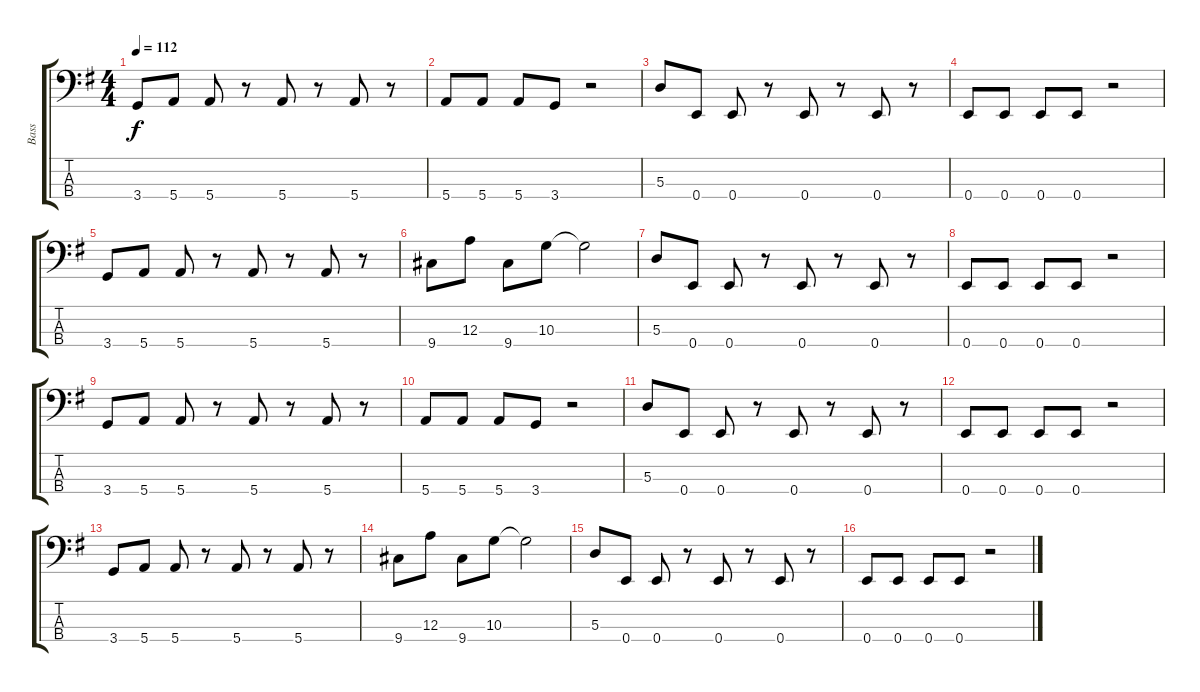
\track ("Bass" "Bass") {instrument electricbassfinger}
\staff {score tabs}
\tuning (G2 D2 A1 E1) {hide}
\ts (4 4)
\tempo 112
\clef f4
\ks g
3.4.8{dy f} 5.4.8 5.4.8 r.8 5.4.8 r.8 5.4.8 r.8 |
5.4.8 5.4.8 5.4.8 3.4.8 r.2 |
5.3.8 0.4.8 0.4.8 r.8 0.4.8 r.8 0.4.8 r.8 |
0.4.8 0.4.8 0.4.8 0.4.8 r.2 |
3.4.8 5.4.8 5.4.8 r.8 5.4.8 r.8 5.4.8 r.8 |
9.4.8 12.3.8 9.4.8 10.3.8 10.3{t}.2 |
5.3.8 0.4.8 0.4.8 r.8 0.4.8 r.8 0.4.8 r.8 |
0.4.8 0.4.8 0.4.8 0.4.8 r.2 |
3.4.8 5.4.8 5.4.8 r.8 5.4.8 r.8 5.4.8 r.8 |
5.4.8 5.4.8 5.4.8 3.4.8 r.2 |
5.3.8 0.4.8 0.4.8 r.8 0.4.8 r.8 0.4.8 r.8 |
0.4.8 0.4.8 0.4.8 0.4.8 r.2 |
3.4.8 5.4.8 5.4.8 r.8 5.4.8 r.8 5.4.8 r.8 |
9.4.8 12.3.8 9.4.8 10.3.8 10.3{t}.2 |
5.3.8 0.4.8 0.4.8 r.8 0.4.8 r.8 0.4.8 r.8 |
0.4.8 0.4.8 0.4.8 0.4.8 r.2
